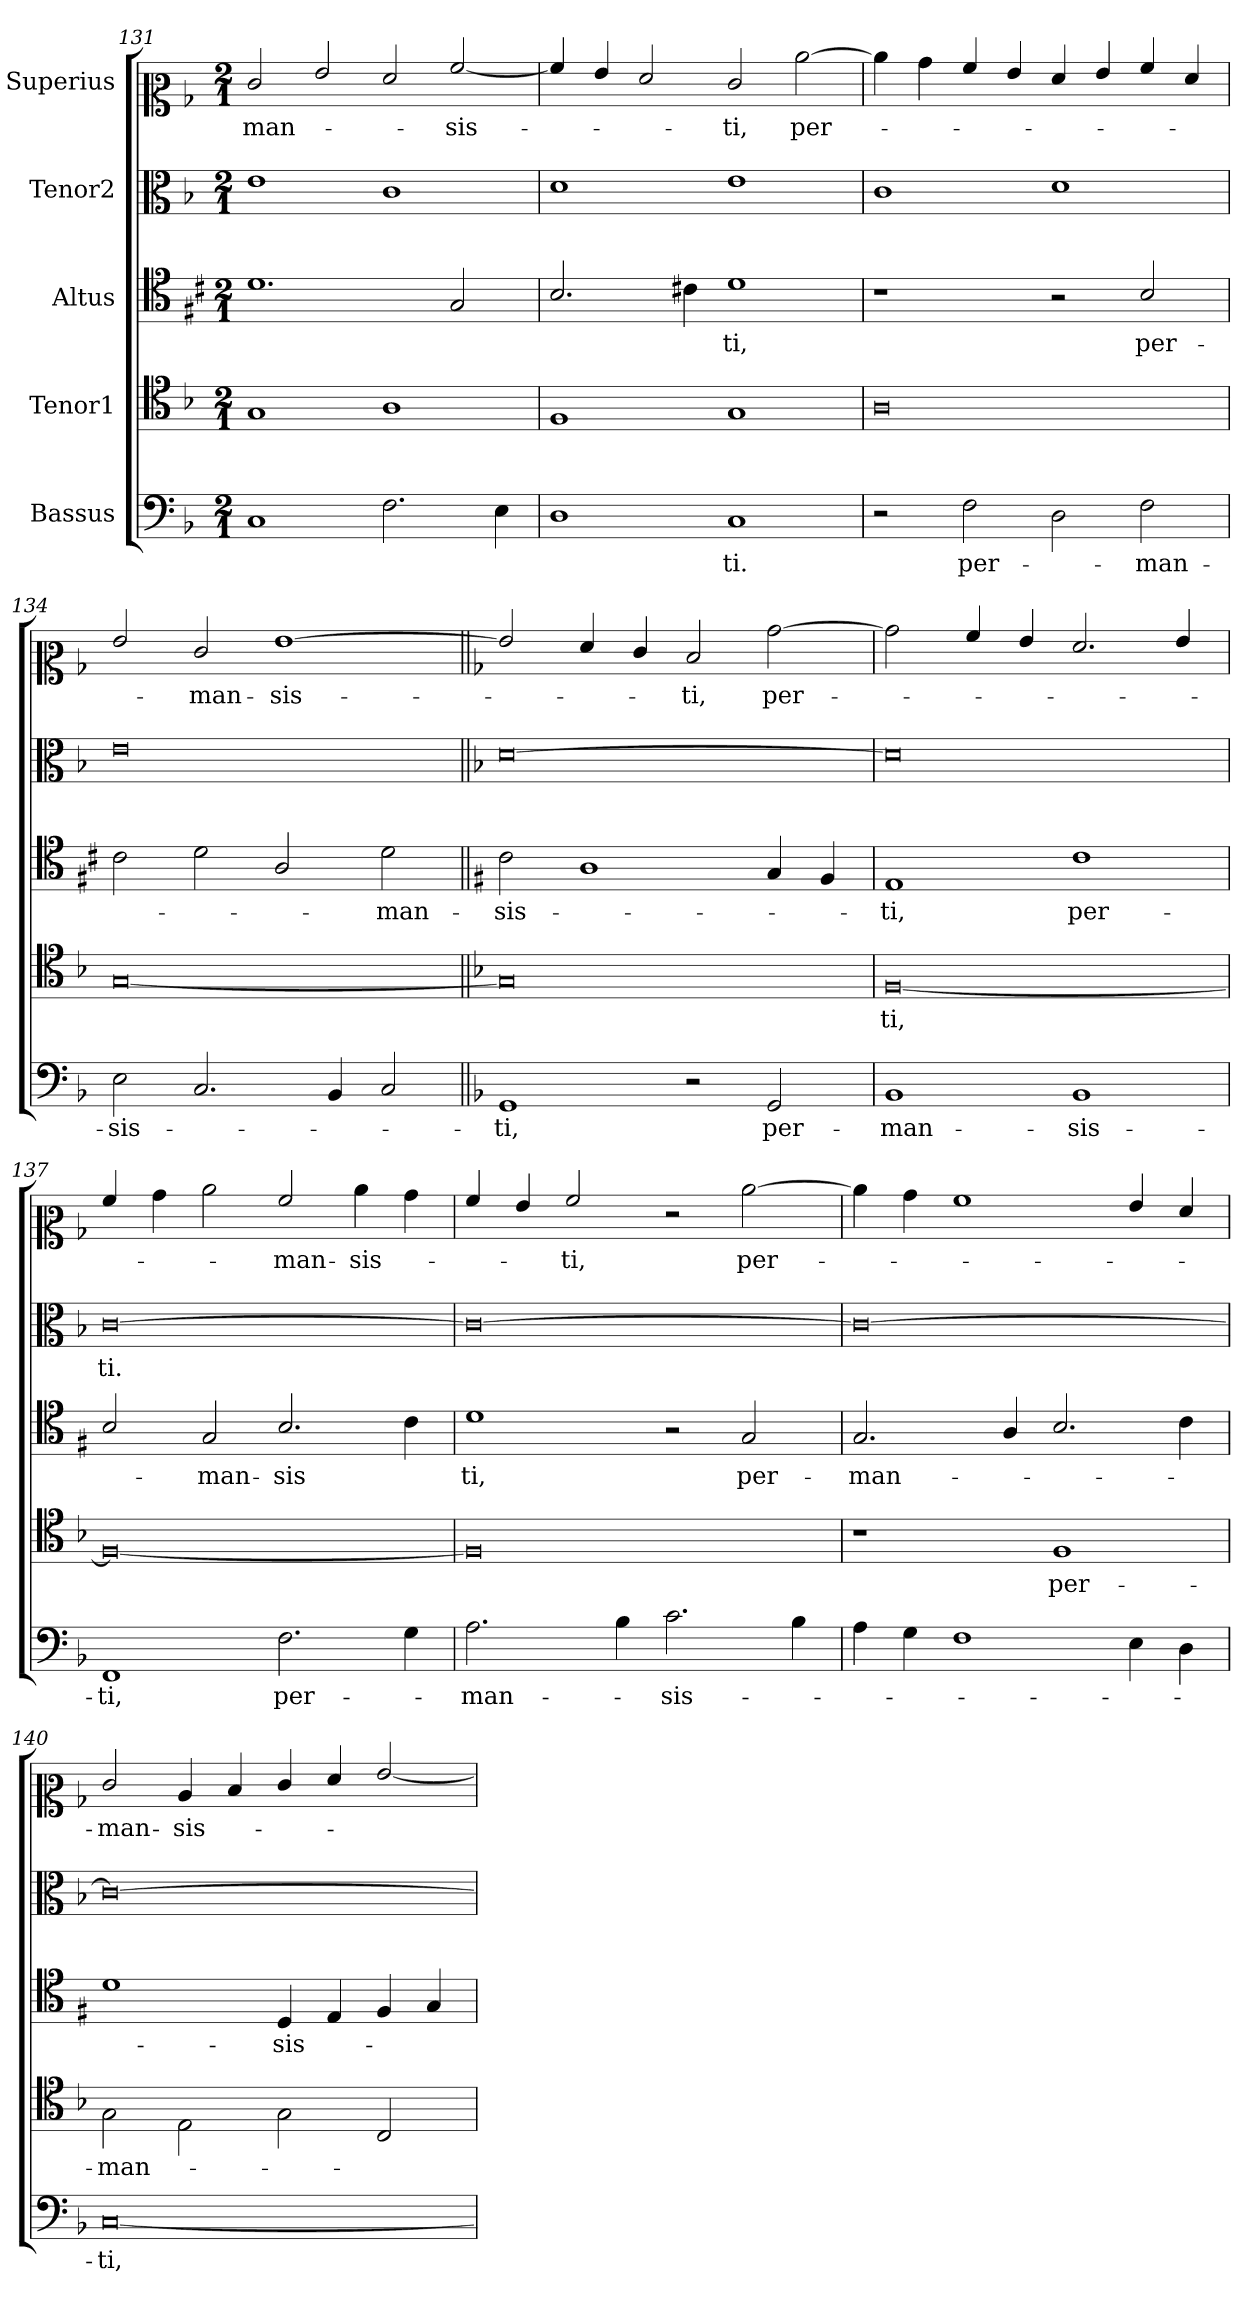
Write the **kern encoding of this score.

**kern	**text	**kern	**text	**kern	**text	**kern	**text	**kern	**text
*part5	*part5	*part4	*part4	*part3	*part3	*part2	*part2	*part1	*part1
*staff5	*staff5	*staff4	*staff4	*staff3	*staff3	*staff2	*staff2	*staff1	*staff1
*I"Bassus	*	*I"Tenor1	*	*I"Altus	*	*I"Tenor2	*	*I"Superius	*
*clefF4	*	*clefC4	*	*clefC4	*	*clefC3	*	*clefC2	*
*	*	*	*	*ITrd1c2	*	*	*	*	*
*k[b-]	*	*k[b-]	*	*k[]	*	*k[b-]	*	*k[b-]	*
*F:	*	*F:	*	*C:	*	*d:	*	*F:	*
*M2/1	*	*M2/1	*	*M2/1	*	*M2/1	*	*M2/1	*
=131	=131	=131	=131	=131	=131	=131	=131	=131	=131
!	!	!	!	!	!	!	!	!	!LO:LY:b
1C	.	1G	.	1.c	.	1e	.	2e/	-man-
.	.	.	.	.	.	.	.	2g/	.
2.F\	.	1A	.	.	.	1c	.	2f/	.
!	!	!	!	!	!	!	!	!	!LO:LY:b
.	.	.	.	2F/	.	.	.	[2a/	-sis-
4E\	.	.	.	.	.	.	.	.	.
=132	=132	=132	=132	=132	=132	=132	=132	=132	=132
1D	.	1F	.	2.A/	.	1d	.	4a/]	.
.	.	.	.	.	.	.	.	4g/	.
.	.	.	.	.	.	.	.	2f/	.
.	.	.	.	4Bni\	.	.	.	.	.
!	!LO:LY:b	!	!	!	!LO:LY:b	!	!	!	!LO:LY:b
1C	-ti.	1G	.	1c	-ti,	1e	.	2e/	-ti,
!	!	!	!	!	!	!	!	!	!LO:LY:b
.	.	.	.	.	.	.	.	[2cc\	per-
=133	=133	=133	=133	=133	=133	=133	=133	=133	=133
2r	.	0A	.	1r	.	1c	.	4cc\]	.
.	.	.	.	.	.	.	.	4b-\	.
!	!LO:LY:b	!	!	!	!	!	!	!	!
2F\	per-	.	.	.	.	.	.	4a/	.
.	.	.	.	.	.	.	.	4g/	.
2D\	.	.	.	2r	.	1d	.	4f/	.
.	.	.	.	.	.	.	.	4g/	.
!	!LO:LY:b	!	!	!	!LO:LY:b	!	!	!	!
2F\	-man-	.	.	2A/	per-	.	.	4a/	.
.	.	.	.	.	.	.	.	4f/	.
=134	=134	=134	=134	=134	=134	=134	=134	=134	=134
!	!LO:LY:b	!	!	!	!	!	!	!	!
2E\	-sis-	[0G	.	2B\	.	0e	.	2g/	.
!	!	!	!	!	!	!	!	!	!LO:LY:b
2.C/	.	.	.	2c\	.	.	.	2e/	-man-
!	!	!	!	!	!	!	!	!	!LO:LY:b
.	.	.	.	2G/	.	.	.	[1g	-sis-
4BB-/	.	.	.	.	.	.	.	.	.
!	!	!	!	!	!LO:LY:b	!	!	!	!
2C/	.	.	.	2c\	-man-	.	.	.	.
=135||	=135||	=135||	=135||	=135||	=135||	=135||	=135||	=135||	=135||
*	*	*	*	*k[b-]	*	*	*	*	*
*	*	*	*	*F:	*	*	*	*	*
!	!LO:LY:b	!	!	!	!LO:LY:b	!	!	!	!
1GG	-ti,	0G]	.	2B-\	-sis-	[0d	.	2g/]	.
.	.	.	.	1G	.	.	.	4f/	.
.	.	.	.	.	.	.	.	4e/	.
!	!	!	!	!	!	!	!	!	!LO:LY:b
2r	.	.	.	.	.	.	.	2d/	-ti,
!	!LO:LY:b	!	!	!	!	!	!	!	!LO:LY:b
2GG/	per-	.	.	4F/	.	.	.	[2b-\	per-
.	.	.	.	4E/	.	.	.	.	.
=136	=136	=136	=136	=136	=136	=136	=136	=136	=136
!	!LO:LY:b	!	!LO:LY:b	!	!LO:LY:b	!	!	!	!
1BB-	-man-	[0F	-ti,	1D	-ti,	0d]	.	2b-\]	.
.	.	.	.	.	.	.	.	4a/	.
.	.	.	.	.	.	.	.	4g/	.
!	!LO:LY:b	!	!	!	!LO:LY:b	!	!	!	!
1BB-	-sis-	.	.	1B-	per-	.	.	2.f/	.
.	.	.	.	.	.	.	.	4g/	.
=137	=137	=137	=137	=137	=137	=137	=137	=137	=137
!	!LO:LY:b	!	!	!	!	!	!LO:LY:b	!	!
1FF	-ti,	0F_	.	2A/	.	[0c	-ti.	4a/	.
.	.	.	.	.	.	.	.	4b-\	.
!	!	!	!	!	!LO:LY:b	!	!	!	!
.	.	.	.	2F/	-man-	.	.	2cc\	.
!	!LO:LY:b	!	!	!	!LO:LY:b	!	!	!	!LO:LY:b
2.F\	per-	.	.	2.A/	-sis	.	.	2a/	-man-
!	!	!	!	!	!	!	!	!	!LO:LY:b
.	.	.	.	.	.	.	.	4cc\	-sis-
4G\	.	.	.	4B-\	.	.	.	4b-\	.
=138	=138	=138	=138	=138	=138	=138	=138	=138	=138
!	!LO:LY:b	!	!	!	!LO:LY:b	!	!	!	!
2.A\	-man-	0F]	.	1c	ti,	0c_	.	4a/	.
.	.	.	.	.	.	.	.	4g/	.
!	!	!	!	!	!	!	!	!	!LO:LY:b
.	.	.	.	.	.	.	.	2a/	-ti,
4B-\	.	.	.	.	.	.	.	.	.
!	!LO:LY:b	!	!	!	!	!	!	!	!
2.c\	-sis-	.	.	2r	.	.	.	2r	.
!	!	!	!	!	!LO:LY:b	!	!	!	!LO:LY:b
.	.	.	.	2F/	per-	.	.	[2cc\	per-
4B-\	.	.	.	.	.	.	.	.	.
=139	=139	=139	=139	=139	=139	=139	=139	=139	=139
!	!	!	!	!	!LO:LY:b	!	!	!	!
4A\	.	1r	.	2.F/	-man-	0c_	.	4cc\]	.
4G\	.	.	.	.	.	.	.	4b-\	.
1F	.	.	.	.	.	.	.	1a	.
.	.	.	.	4G/	.	.	.	.	.
!	!	!	!LO:LY:b	!	!	!	!	!	!
.	.	1F	per-	2.A/	.	.	.	.	.
4E\	.	.	.	.	.	.	.	4g/	.
4D\	.	.	.	4B-\	.	.	.	4f/	.
=140	=140	=140	=140	=140	=140	=140	=140	=140	=140
!	!LO:LY:b	!	!LO:LY:b	!	!	!	!	!	!LO:LY:b
[0C	-ti,	2G\	-man-	1c	.	0c_	.	2e/	-man-
!	!	!	!	!	!	!	!	!	!LO:LY:b
.	.	2E\	.	.	.	.	.	4c/	-sis-
.	.	.	.	.	.	.	.	4d/	.
!	!	!	!	!	!LO:LY:b	!	!	!	!
.	.	2G\	.	4C/	-sis-	.	.	4e/	.
.	.	.	.	4D/	.	.	.	4f/	.
.	.	2C/	.	4E/	.	.	.	[2g/	.
.	.	.	.	4F/	.	.	.	.	.
=	=	=	=	=	=	=	=	=	=
*-	*-	*-	*-	*-	*-	*-	*-	*-	*-
